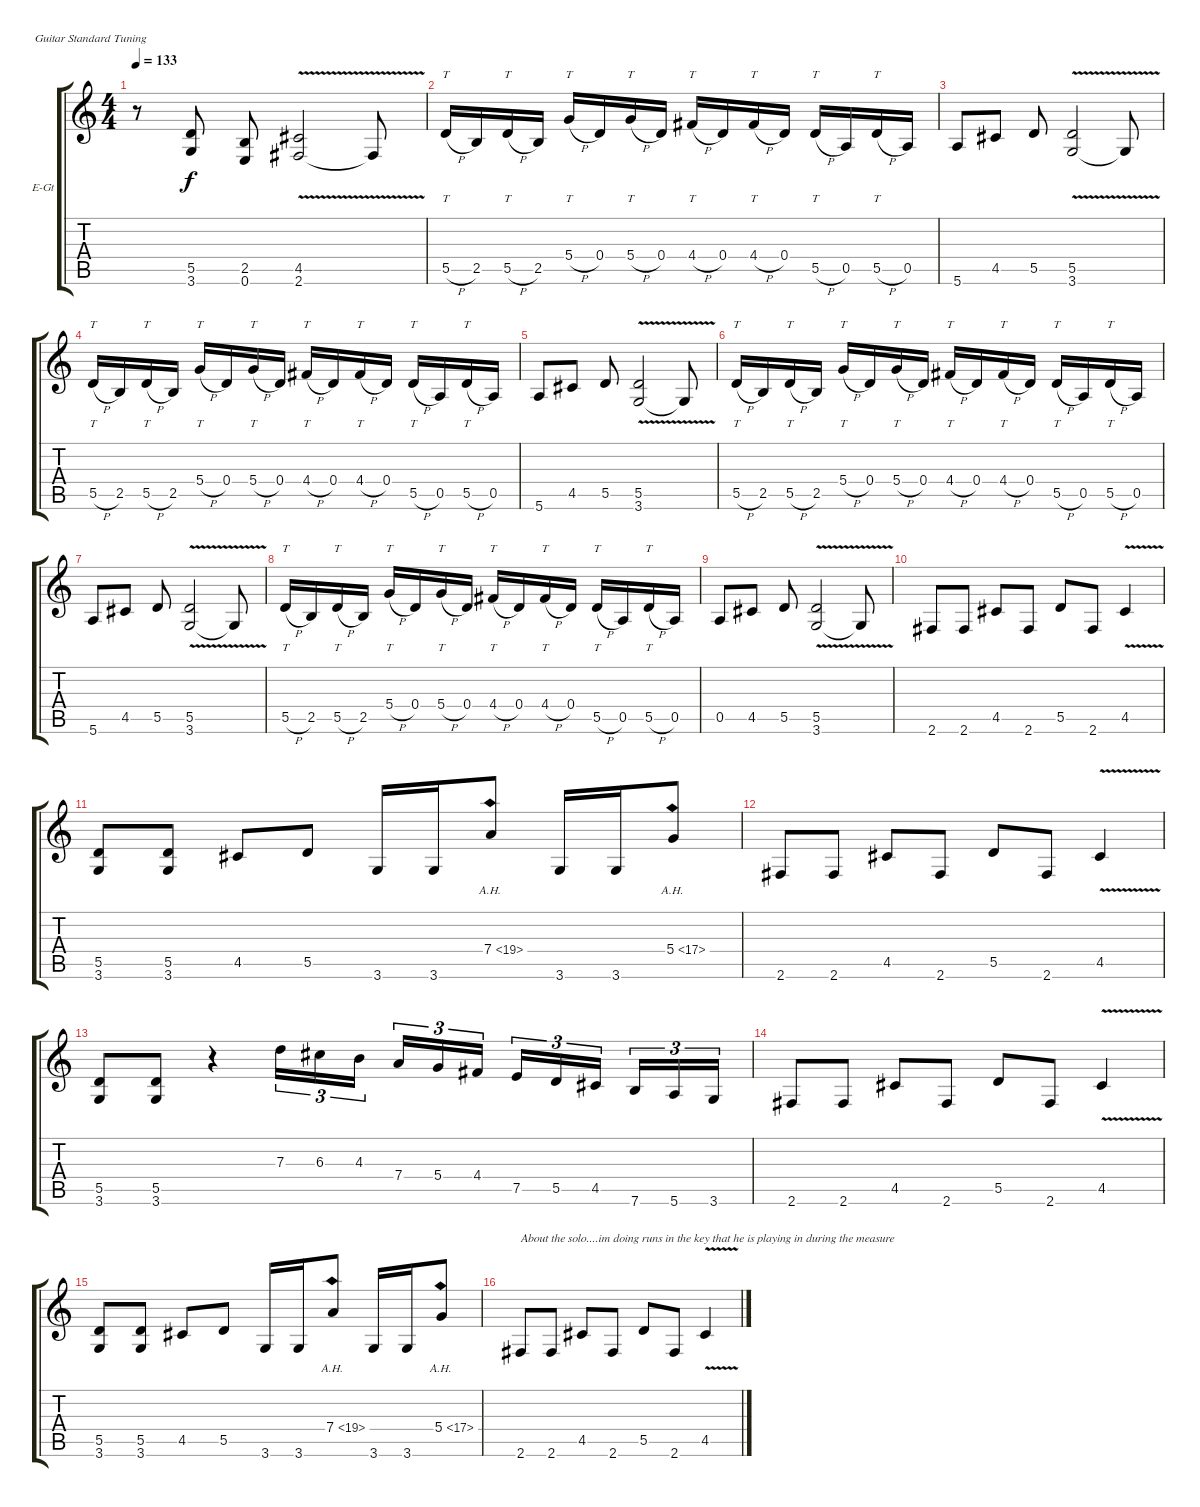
\bracketExtendMode groupsimilarinstruments
\firstSystemTrackNameOrientation horizontal
\otherSystemsTrackNameOrientation horizontal
\track ("Guitar 1" "E-Gt") {instrument overdrivenguitar}
\staff {score tabs}
\tuning (E4 B3 G3 D3 A2 E2)
\ts (4 4)
\tempo 133
\clef g2
\ks c
r.8{dy f} (5.5 3.6).8 (2.5 0.6).8 (4.5{v} 2.6{v}).2 2.6{v t}.8 |
5.5{h}.16{tt} 2.5.16 5.5{h}.16{tt} 2.5.16 5.4{h}.16{tt} 0.4.16 5.4{h}.16{tt} 0.4.16 4.4{h}.16{tt} 0.4.16 4.4{h}.16{tt} 0.4.16 5.5{h}.16{tt} 0.5.16 5.5{h}.16{tt} 0.5.16 |
5.6.8 4.5.8 5.5.8 (5.5{v} 3.6{v}).2 3.6{v t}.8 |
5.5{h}.16{tt} 2.5.16 5.5{h}.16{tt} 2.5.16 5.4{h}.16{tt} 0.4.16 5.4{h}.16{tt} 0.4.16 4.4{h}.16{tt} 0.4.16 4.4{h}.16{tt} 0.4.16 5.5{h}.16{tt} 0.5.16 5.5{h}.16{tt} 0.5.16 |
5.6.8 4.5.8 5.5.8 (5.5{v} 3.6{v}).2 3.6{v t}.8 |
5.5{h}.16{tt} 2.5.16 5.5{h}.16{tt} 2.5.16 5.4{h}.16{tt} 0.4.16 5.4{h}.16{tt} 0.4.16 4.4{h}.16{tt} 0.4.16 4.4{h}.16{tt} 0.4.16 5.5{h}.16{tt} 0.5.16 5.5{h}.16{tt} 0.5.16 |
5.6.8 4.5.8 5.5.8 (5.5{v} 3.6{v}).2 3.6{v t}.8 |
5.5{h}.16{tt} 2.5.16 5.5{h}.16{tt} 2.5.16 5.4{h}.16{tt} 0.4.16 5.4{h}.16{tt} 0.4.16 4.4{h}.16{tt} 0.4.16 4.4{h}.16{tt} 0.4.16 5.5{h}.16{tt} 0.5.16 5.5{h}.16{tt} 0.5.16 |
0.5.8 4.5.8 5.5.8 (5.5{v} 3.6{v}).2 3.6{v t}.8 |
2.6.8 2.6.8 4.5.8 2.6.8 5.5.8 2.6.8 4.5{v}.4 |
(5.5 3.6).8 (5.5 3.6).8 4.5.8 5.5.8 3.6.16 3.6.16 7.4{ah 12}.8 3.6.16 3.6.16 5.4{ah 12}.8 |
2.6.8 2.6.8 4.5.8 2.6.8 5.5.8 2.6.8 4.5{v}.4 |
(5.5 3.6).8 (5.5 3.6).8 r.4 7.3.16{tu (3 2)} 6.3.16{tu (3 2)} 4.3.16{tu (3 2)} 7.4.16{tu (3 2)} 5.4.16{tu (3 2)} 4.4.16{tu (3 2)} 7.5.16{tu (3 2)} 5.5.16{tu (3 2)} 4.5.16{tu (3 2)} 7.6.16{tu (3 2)} 5.6.16{tu (3 2)} 3.6.16{tu (3 2)} |
2.6.8 2.6.8 4.5.8 2.6.8 5.5.8 2.6.8 4.5{v}.4 |
(5.5 3.6).8 (5.5 3.6).8 4.5.8 5.5.8 3.6.16 3.6.16 7.4{ah 12}.8 3.6.16 3.6.16 5.4{ah 12}.8 |
2.6.8{txt "About the solo....im doing runs in the key that he is playing in during the measure"} 2.6.8 4.5.8 2.6.8 5.5.8 2.6.8 4.5{v}.4
